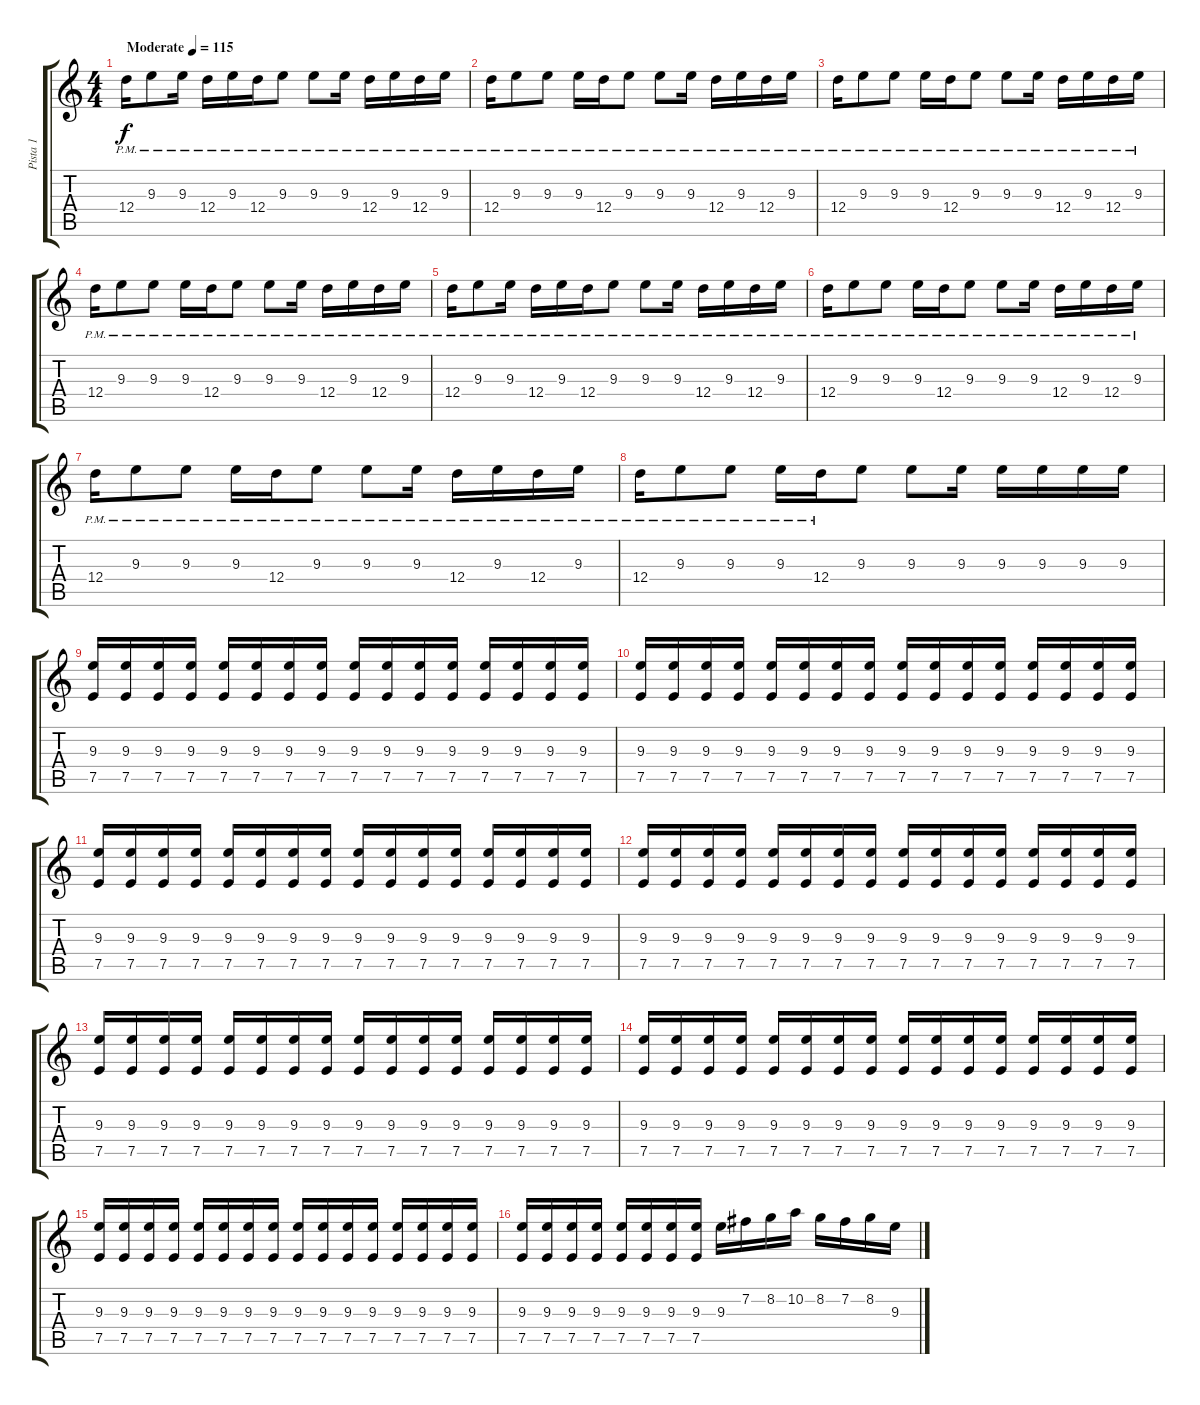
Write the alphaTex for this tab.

\track ("Pista 1" "Pista 1") {instrument overdrivenguitar}
\staff {score tabs}
\tuning (E4 B3 G3 D3 A2 E2) {hide}
\ts (4 4)
\tempo (115 "Moderate")
\clef g2
\ks c
12.4{pm}.16{dy f instrument overdrivenguitar} 9.3{pm}.8 9.3{pm}.16 12.4{pm}.16 9.3{pm}.16 12.4{pm}.16 9.3{pm}.8 9.3{pm}.8 9.3{pm}.16 12.4{pm}.16 9.3{pm}.16 12.4{pm}.16 9.3{pm}.16 |
12.4{pm}.16 9.3{pm}.8 9.3{pm}.8 9.3{pm}.16 12.4{pm}.16 9.3{pm}.8 9.3{pm}.8 9.3{pm}.16 12.4{pm}.16 9.3{pm}.16 12.4{pm}.16 9.3{pm}.16 |
12.4{pm}.16 9.3{pm}.8 9.3{pm}.8 9.3{pm}.16 12.4{pm}.16 9.3{pm}.8 9.3{pm}.8 9.3{pm}.16 12.4{pm}.16 9.3{pm}.16 12.4{pm}.16 9.3{pm}.16 |
12.4{pm}.16 9.3{pm}.8 9.3{pm}.8 9.3{pm}.16 12.4{pm}.16 9.3{pm}.8 9.3{pm}.8 9.3{pm}.16 12.4{pm}.16 9.3{pm}.16 12.4{pm}.16 9.3{pm}.16 |
12.4{pm}.16 9.3{pm}.8 9.3{pm}.16 12.4{pm}.16 9.3{pm}.16 12.4{pm}.16 9.3{pm}.8 9.3{pm}.8 9.3{pm}.16 12.4{pm}.16 9.3{pm}.16 12.4{pm}.16 9.3{pm}.16 |
12.4{pm}.16 9.3{pm}.8 9.3{pm}.8 9.3{pm}.16 12.4{pm}.16 9.3{pm}.8 9.3{pm}.8 9.3{pm}.16 12.4{pm}.16 9.3{pm}.16 12.4{pm}.16 9.3{pm}.16 |
12.4{pm}.16 9.3{pm}.8 9.3{pm}.8 9.3{pm}.16 12.4{pm}.16 9.3{pm}.8 9.3{pm}.8 9.3{pm}.16 12.4{pm}.16 9.3{pm}.16 12.4{pm}.16 9.3{pm}.16 |
12.4{pm}.16 9.3{pm}.8 9.3{pm}.8 9.3{pm}.16 12.4{pm}.16 9.3.8 9.3.8 9.3.16 9.3.16 9.3.16 9.3.16 9.3.16 |
(9.3 7.5).16 (9.3 7.5).16 (9.3 7.5).16 (9.3 7.5).16 (9.3 7.5).16 (9.3 7.5).16 (9.3 7.5).16 (9.3 7.5).16 (9.3 7.5).16 (9.3 7.5).16 (9.3 7.5).16 (9.3 7.5).16 (9.3 7.5).16 (9.3 7.5).16 (9.3 7.5).16 (9.3 7.5).16 |
(9.3 7.5).16 (9.3 7.5).16 (9.3 7.5).16 (9.3 7.5).16 (9.3 7.5).16 (9.3 7.5).16 (9.3 7.5).16 (9.3 7.5).16 (9.3 7.5).16 (9.3 7.5).16 (9.3 7.5).16 (9.3 7.5).16 (9.3 7.5).16 (9.3 7.5).16 (9.3 7.5).16 (9.3 7.5).16 |
(9.3 7.5).16 (9.3 7.5).16 (9.3 7.5).16 (9.3 7.5).16 (9.3 7.5).16 (9.3 7.5).16 (9.3 7.5).16 (9.3 7.5).16 (9.3 7.5).16 (9.3 7.5).16 (9.3 7.5).16 (9.3 7.5).16 (9.3 7.5).16 (9.3 7.5).16 (9.3 7.5).16 (9.3 7.5).16 |
(9.3 7.5).16 (9.3 7.5).16 (9.3 7.5).16 (9.3 7.5).16 (9.3 7.5).16 (9.3 7.5).16 (9.3 7.5).16 (9.3 7.5).16 (9.3 7.5).16 (9.3 7.5).16 (9.3 7.5).16 (9.3 7.5).16 (9.3 7.5).16 (9.3 7.5).16 (9.3 7.5).16 (9.3 7.5).16 |
(9.3 7.5).16 (9.3 7.5).16 (9.3 7.5).16 (9.3 7.5).16 (9.3 7.5).16 (9.3 7.5).16 (9.3 7.5).16 (9.3 7.5).16 (9.3 7.5).16 (9.3 7.5).16 (9.3 7.5).16 (9.3 7.5).16 (9.3 7.5).16 (9.3 7.5).16 (9.3 7.5).16 (9.3 7.5).16 |
(9.3 7.5).16 (9.3 7.5).16 (9.3 7.5).16 (9.3 7.5).16 (9.3 7.5).16 (9.3 7.5).16 (9.3 7.5).16 (9.3 7.5).16 (9.3 7.5).16 (9.3 7.5).16 (9.3 7.5).16 (9.3 7.5).16 (9.3 7.5).16 (9.3 7.5).16 (9.3 7.5).16 (9.3 7.5).16 |
(9.3 7.5).16 (9.3 7.5).16 (9.3 7.5).16 (9.3 7.5).16 (9.3 7.5).16 (9.3 7.5).16 (9.3 7.5).16 (9.3 7.5).16 (9.3 7.5).16 (9.3 7.5).16 (9.3 7.5).16 (9.3 7.5).16 (9.3 7.5).16 (9.3 7.5).16 (9.3 7.5).16 (9.3 7.5).16 |
(9.3 7.5).16 (9.3 7.5).16 (9.3 7.5).16 (9.3 7.5).16 (9.3 7.5).16 (9.3 7.5).16 (9.3 7.5).16 (9.3 7.5).16 9.3.16 7.2.16 8.2.16 10.2.16 8.2.16 7.2.16 8.2.16 9.3.16
